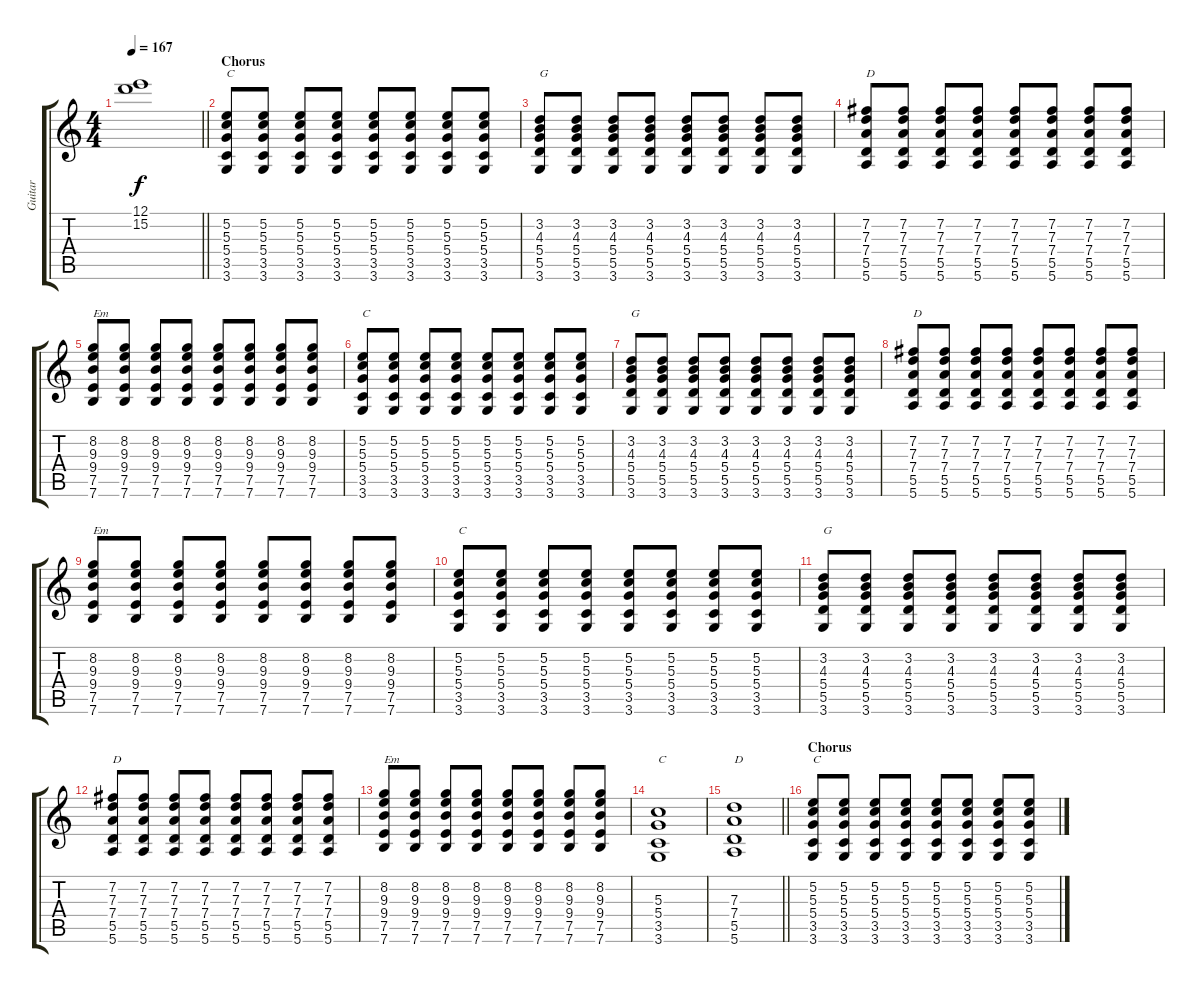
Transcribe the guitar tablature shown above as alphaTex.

\track ("Guitar" "Guitar") {instrument overdrivenguitar}
\staff {score tabs}
\tuning (E4 B3 G3 D3 A2 E2) {hide}
\ts (4 4)
\tempo 167
\clef g2
\barLineRight lightlight
\ks c
(12.1{t} 15.2{t}).1{dy f} |
\section ("" "Chorus")
(5.2 5.3 5.4 3.5 3.6).8{txt "C" volume 12 instrument overdrivenguitar} (5.2 5.3 5.4 3.5 3.6).8 (5.2 5.3 5.4 3.5 3.6).8 (5.2 5.3 5.4 3.5 3.6).8 (5.2 5.3 5.4 3.5 3.6).8 (5.2 5.3 5.4 3.5 3.6).8 (5.2 5.3 5.4 3.5 3.6).8 (5.2 5.3 5.4 3.5 3.6).8 |
(3.2 4.3 5.4 5.5 3.6).8{txt "G"} (3.2 4.3 5.4 5.5 3.6).8 (3.2 4.3 5.4 5.5 3.6).8 (3.2 4.3 5.4 5.5 3.6).8 (3.2 4.3 5.4 5.5 3.6).8 (3.2 4.3 5.4 5.5 3.6).8 (3.2 4.3 5.4 5.5 3.6).8 (3.2 4.3 5.4 5.5 3.6).8 |
(7.2 7.3 7.4 5.5 5.6).8{txt "D"} (7.2 7.3 7.4 5.5 5.6).8 (7.2 7.3 7.4 5.5 5.6).8 (7.2 7.3 7.4 5.5 5.6).8 (7.2 7.3 7.4 5.5 5.6).8 (7.2 7.3 7.4 5.5 5.6).8 (7.2 7.3 7.4 5.5 5.6).8 (7.2 7.3 7.4 5.5 5.6).8 |
(8.2 9.3 9.4 7.5 7.6).8{txt "Em"} (8.2 9.3 9.4 7.5 7.6).8 (8.2 9.3 9.4 7.5 7.6).8 (8.2 9.3 9.4 7.5 7.6).8 (8.2 9.3 9.4 7.5 7.6).8 (8.2 9.3 9.4 7.5 7.6).8 (8.2 9.3 9.4 7.5 7.6).8 (8.2 9.3 9.4 7.5 7.6).8 |
(5.2 5.3 5.4 3.5 3.6).8{txt "C"} (5.2 5.3 5.4 3.5 3.6).8 (5.2 5.3 5.4 3.5 3.6).8 (5.2 5.3 5.4 3.5 3.6).8 (5.2 5.3 5.4 3.5 3.6).8 (5.2 5.3 5.4 3.5 3.6).8 (5.2 5.3 5.4 3.5 3.6).8 (5.2 5.3 5.4 3.5 3.6).8 |
(3.2 4.3 5.4 5.5 3.6).8{txt "G"} (3.2 4.3 5.4 5.5 3.6).8 (3.2 4.3 5.4 5.5 3.6).8 (3.2 4.3 5.4 5.5 3.6).8 (3.2 4.3 5.4 5.5 3.6).8 (3.2 4.3 5.4 5.5 3.6).8 (3.2 4.3 5.4 5.5 3.6).8 (3.2 4.3 5.4 5.5 3.6).8 |
(7.2 7.3 7.4 5.5 5.6).8{txt "D"} (7.2 7.3 7.4 5.5 5.6).8 (7.2 7.3 7.4 5.5 5.6).8 (7.2 7.3 7.4 5.5 5.6).8 (7.2 7.3 7.4 5.5 5.6).8 (7.2 7.3 7.4 5.5 5.6).8 (7.2 7.3 7.4 5.5 5.6).8 (7.2 7.3 7.4 5.5 5.6).8 |
(8.2 9.3 9.4 7.5 7.6).8{txt "Em"} (8.2 9.3 9.4 7.5 7.6).8 (8.2 9.3 9.4 7.5 7.6).8 (8.2 9.3 9.4 7.5 7.6).8 (8.2 9.3 9.4 7.5 7.6).8 (8.2 9.3 9.4 7.5 7.6).8 (8.2 9.3 9.4 7.5 7.6).8 (8.2 9.3 9.4 7.5 7.6).8 |
(5.2 5.3 5.4 3.5 3.6).8{txt "C"} (5.2 5.3 5.4 3.5 3.6).8 (5.2 5.3 5.4 3.5 3.6).8 (5.2 5.3 5.4 3.5 3.6).8 (5.2 5.3 5.4 3.5 3.6).8 (5.2 5.3 5.4 3.5 3.6).8 (5.2 5.3 5.4 3.5 3.6).8 (5.2 5.3 5.4 3.5 3.6).8 |
(3.2 4.3 5.4 5.5 3.6).8{txt "G"} (3.2 4.3 5.4 5.5 3.6).8 (3.2 4.3 5.4 5.5 3.6).8 (3.2 4.3 5.4 5.5 3.6).8 (3.2 4.3 5.4 5.5 3.6).8 (3.2 4.3 5.4 5.5 3.6).8 (3.2 4.3 5.4 5.5 3.6).8 (3.2 4.3 5.4 5.5 3.6).8 |
(7.2 7.3 7.4 5.5 5.6).8{txt "D"} (7.2 7.3 7.4 5.5 5.6).8 (7.2 7.3 7.4 5.5 5.6).8 (7.2 7.3 7.4 5.5 5.6).8 (7.2 7.3 7.4 5.5 5.6).8 (7.2 7.3 7.4 5.5 5.6).8 (7.2 7.3 7.4 5.5 5.6).8 (7.2 7.3 7.4 5.5 5.6).8 |
(8.2 9.3 9.4 7.5 7.6).8{txt "Em"} (8.2 9.3 9.4 7.5 7.6).8 (8.2 9.3 9.4 7.5 7.6).8 (8.2 9.3 9.4 7.5 7.6).8 (8.2 9.3 9.4 7.5 7.6).8 (8.2 9.3 9.4 7.5 7.6).8 (8.2 9.3 9.4 7.5 7.6).8 (8.2 9.3 9.4 7.5 7.6).8 |
(5.3 5.4 3.5 3.6).1{txt "C"} |
\barLineRight lightlight
(7.3 7.4 5.5 5.6).1{txt "D"} |
\section ("" "Chorus")
(5.2 5.3 5.4 3.5 3.6).8{txt "C"} (5.2 5.3 5.4 3.5 3.6).8 (5.2 5.3 5.4 3.5 3.6).8 (5.2 5.3 5.4 3.5 3.6).8 (5.2 5.3 5.4 3.5 3.6).8 (5.2 5.3 5.4 3.5 3.6).8 (5.2 5.3 5.4 3.5 3.6).8 (5.2 5.3 5.4 3.5 3.6).8
